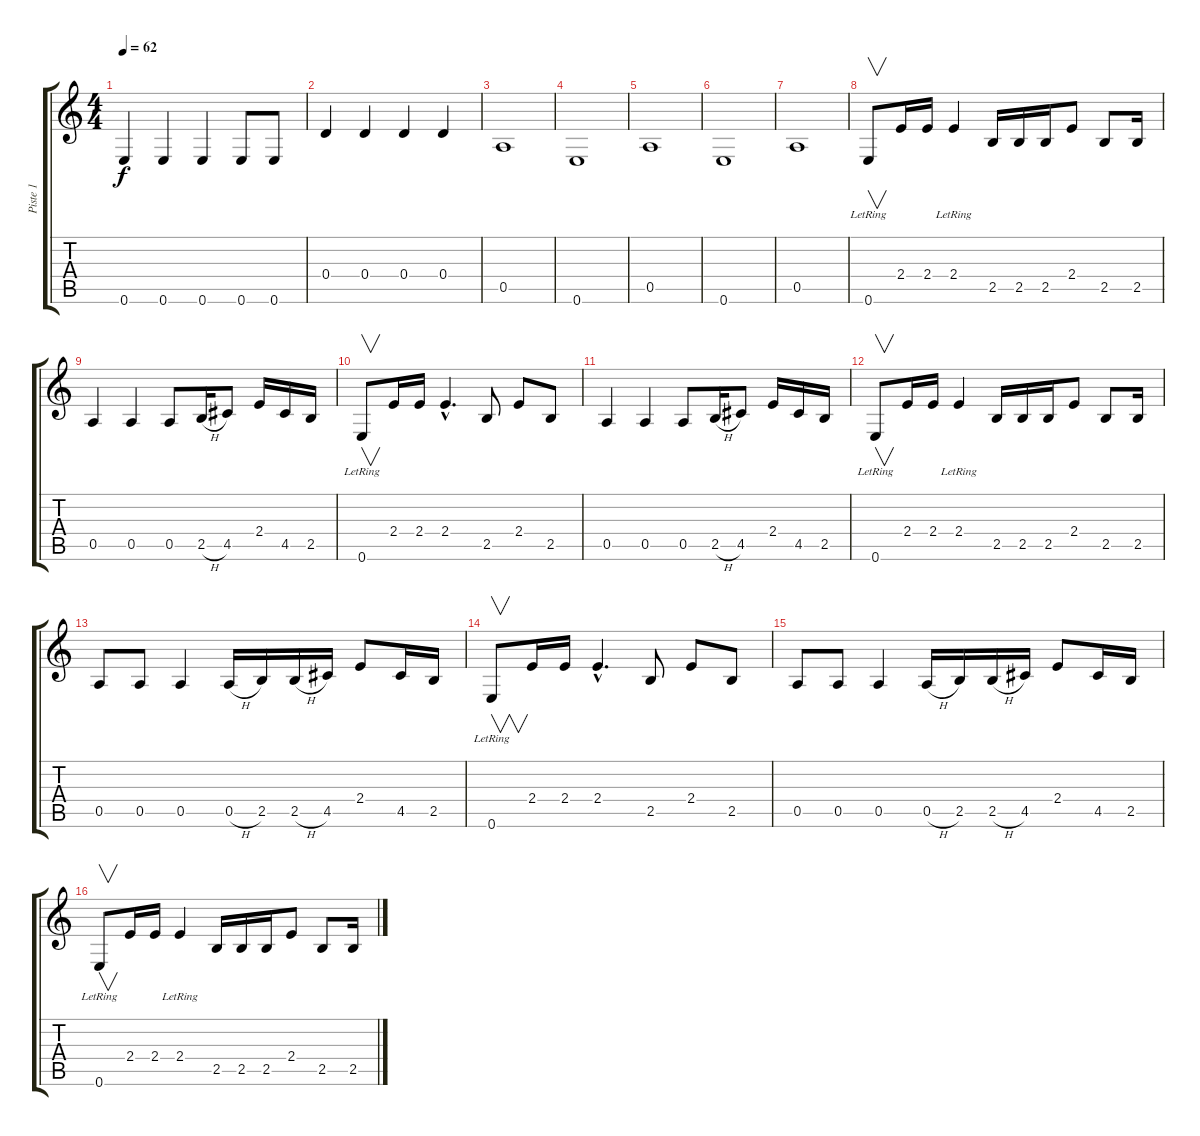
\track ("Piste 1" "Piste 1") {instrument acousticbass}
\staff {score tabs}
\tuning (E4 B3 G3 D3 A2 E2) {hide}
\ts (4 4)
\tempo 62
\clef g2
\ks c
0.6.4{dy f} 0.6.4 0.6.4 0.6.8 0.6.8 |
0.4.4 0.4.4 0.4.4 0.4.4 |
0.5.1 |
0.6.1 |
0.5.1 |
0.6.1 |
0.5.1 |
0.6{lr}.8{v} 2.4.16 2.4.16 2.4{lr}.4 2.5.16 2.5.16 2.5.16 2.4.8 2.5.8 2.5.16 |
0.5.4 0.5.4 0.5.8 2.5{h}.16 4.5.8 2.4.16 4.5.16 2.5.16 |
0.6{lr}.8{v} 2.4.16 2.4.16 2.4{hac}.4{d} 2.5.8 2.4.8 2.5.8 |
0.5.4 0.5.4 0.5.8 2.5{h}.16 4.5.8 2.4.16 4.5.16 2.5.16 |
0.6{lr}.8{v} 2.4.16 2.4.16 2.4{lr}.4 2.5.16 2.5.16 2.5.16 2.4.8 2.5.8 2.5.16 |
0.5.8 0.5.8 0.5.4 0.5{h}.16 2.5.16 2.5{h}.16 4.5.16 2.4.8 4.5.16 2.5.16 |
0.6{lr}.8{v} 2.4.16 2.4.16 2.4{hac}.4{d} 2.5.8 2.4.8 2.5.8 |
0.5.8 0.5.8 0.5.4 0.5{h}.16 2.5.16 2.5{h}.16 4.5.16 2.4.8 4.5.16 2.5.16 |
0.6{lr}.8{v} 2.4.16 2.4.16 2.4{lr}.4 2.5.16 2.5.16 2.5.16 2.4.8 2.5.8 2.5.16
